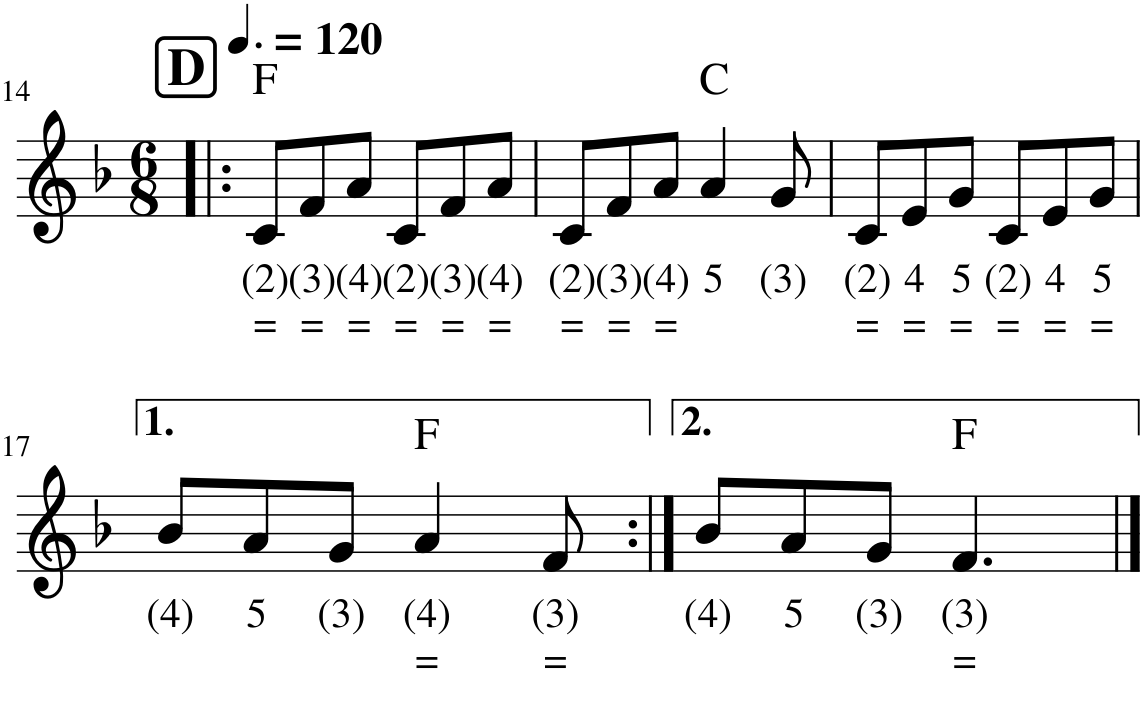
**kern	**text	**text	**harte
*part1	*part1	*part1	*part1
*staff1	*staff1	*staff1	*
*I"Stem	*	*	*
*I'Stm.	*	*	*
!!LO:PB:g=z
*clefG2	*	*	*
*k[b-]	*	*	*
*M6/8	*	*	*
*MM180	*	*	*
!!LO:REH:place=s1:a:B:cj:fs=14:t=D
=14!|:	=14!|:	=14!|:	=14!|:
!	!LO:LY:b	!LO:LY:b	!
8c/L	(2)	=	F:maj
!	!LO:LY:b	!LO:LY:b	!
8f/	(3)	=	.
!	!LO:LY:b	!LO:LY:b	!
8a/J	(4)	=	.
!	!LO:LY:b	!LO:LY:b	!
8c/L	(2)	=	.
!	!LO:LY:b	!LO:LY:b	!
8f/	(3)	=	.
!	!LO:LY:b	!LO:LY:b	!
8a/J	(4)	=	.
=15	=15	=15	=15
!	!LO:LY:b	!LO:LY:b	!
8c/L	(2)	=	.
!	!LO:LY:b	!LO:LY:b	!
8f/	(3)	=	.
!	!LO:LY:b	!LO:LY:b	!
8a/J	(4)	=	.
!	!LO:LY:b	!	!
4a/	5	.	C:maj
!	!LO:LY:b	!	!
8g/	(3)	.	.
=16	=16	=16	=16
!	!LO:LY:b	!LO:LY:b	!
8c/L	(2)	=	.
!	!LO:LY:b	!LO:LY:b	!
8e/	4	=	.
!	!LO:LY:b	!LO:LY:b	!
8g/J	5	=	.
!	!LO:LY:b	!LO:LY:b	!
8c/L	(2)	=	.
!	!LO:LY:b	!LO:LY:b	!
8e/	4	=	.
!	!LO:LY:b	!LO:LY:b	!
8g/J	5	=	.
!!LO:LB:g=z
=17	=17	=17	=17
!	!LO:LY:b	!	!
8b-/L	(4)	.	.
!	!LO:LY:b	!	!
8a/	5	.	.
!	!LO:LY:b	!	!
8g/J	(3)	.	.
!	!LO:LY:b	!LO:LY:b	!
4a/	(4)	=	F:maj
!	!LO:LY:b	!LO:LY:b	!
8f/	(3)	=	.
=18:|!	=18:|!	=18:|!	=18:|!
!	!LO:LY:b	!	!
8b-/L	(4)	.	.
!	!LO:LY:b	!	!
8a/	5	.	.
!	!LO:LY:b	!	!
8g/J	(3)	.	.
!	!LO:LY:b	!LO:LY:b	!
4.f/	(3)	=	F:maj
==	==	==	==
*-	*-	*-	*-
